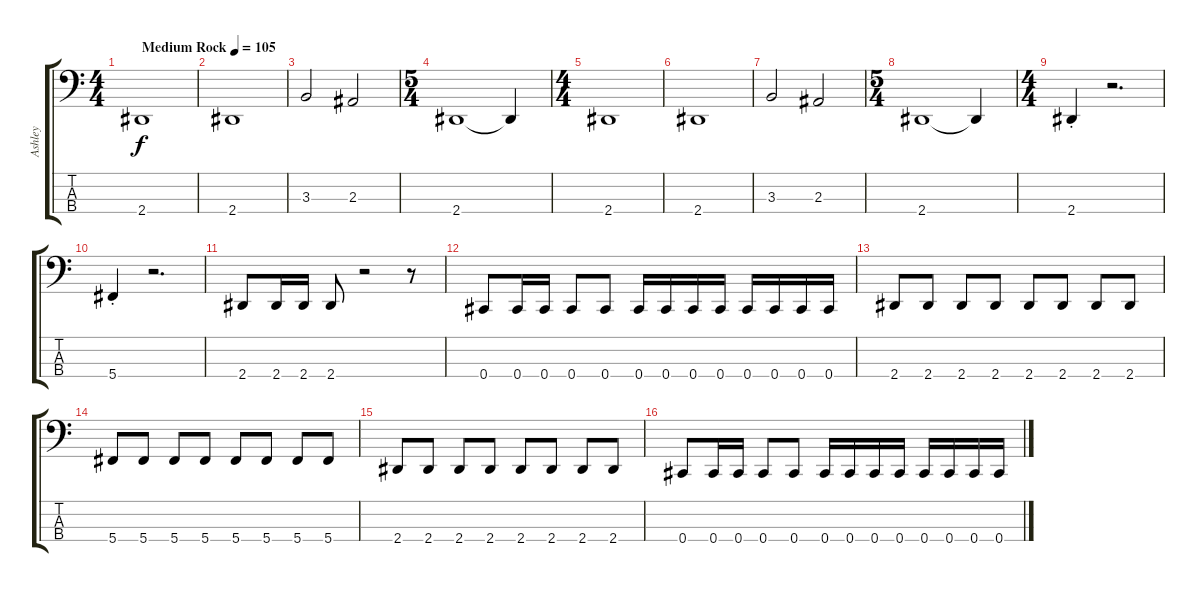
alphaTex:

\track ("Ashley" "Ashley") {instrument electricbassfinger}
\staff {score tabs}
\tuning (Gb2 Db2 Ab1 Db1) {hide}
\ts (4 4)
\tempo (105 "Medium Rock")
\clef f4
\ks c
2.4.1{dy f instrument electricbassfinger} |
2.4.1 |
3.3.2 2.3.2 |
\ts (5 4)
2.4.1 2.4{t}.4 |
\ts (4 4)
2.4.1 |
2.4.1 |
3.3.2 2.3.2 |
\ts (5 4)
2.4.1 2.4{t}.4 |
\ts (4 4)
2.4{st}.4 r.2{d} |
5.4{st}.4 r.2{d} |
2.4.8 2.4.16 2.4.16 2.4.8 r.2 r.8 |
0.4.8 0.4.16 0.4.16 0.4.8 0.4.8 0.4.16 0.4.16 0.4.16 0.4.16 0.4.16 0.4.16 0.4.16 0.4.16 |
2.4.8 2.4.8 2.4.8 2.4.8 2.4.8 2.4.8 2.4.8 2.4.8 |
5.4.8 5.4.8 5.4.8 5.4.8 5.4.8 5.4.8 5.4.8 5.4.8 |
2.4.8 2.4.8 2.4.8 2.4.8 2.4.8 2.4.8 2.4.8 2.4.8 |
0.4.8 0.4.16 0.4.16 0.4.8 0.4.8 0.4.16 0.4.16 0.4.16 0.4.16 0.4.16 0.4.16 0.4.16 0.4.16
